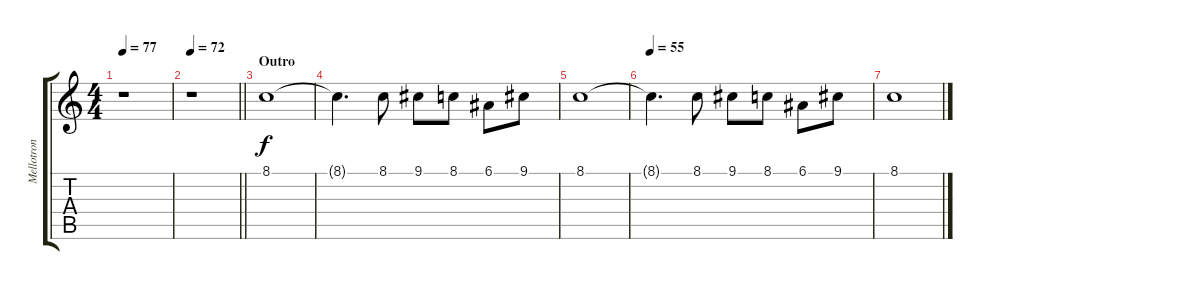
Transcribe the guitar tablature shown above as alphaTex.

\track ("Mellotron" "Mellotron") {instrument synthstrings1}
\staff {score tabs}
\tuning (E4 B3 G3 D3 A2 E2) {hide}
\ts (4 4)
\tempo 77
\clef g2
\ks c
r.1{dy f} |
\tempo 72
\barLineRight lightlight
r.1 |
\section ("" "Outro")
8.1.1 |
8.1{t}.4{d volume 4} 8.1.8{volume 9} 9.1.8 8.1.8 6.1.8 9.1.8 |
8.1.1 |
\tempo 55
8.1{t}.4{d volume 4} 8.1.8{volume 9} 9.1.8 8.1.8 6.1.8 9.1.8 |
8.1.1{volume 0}
